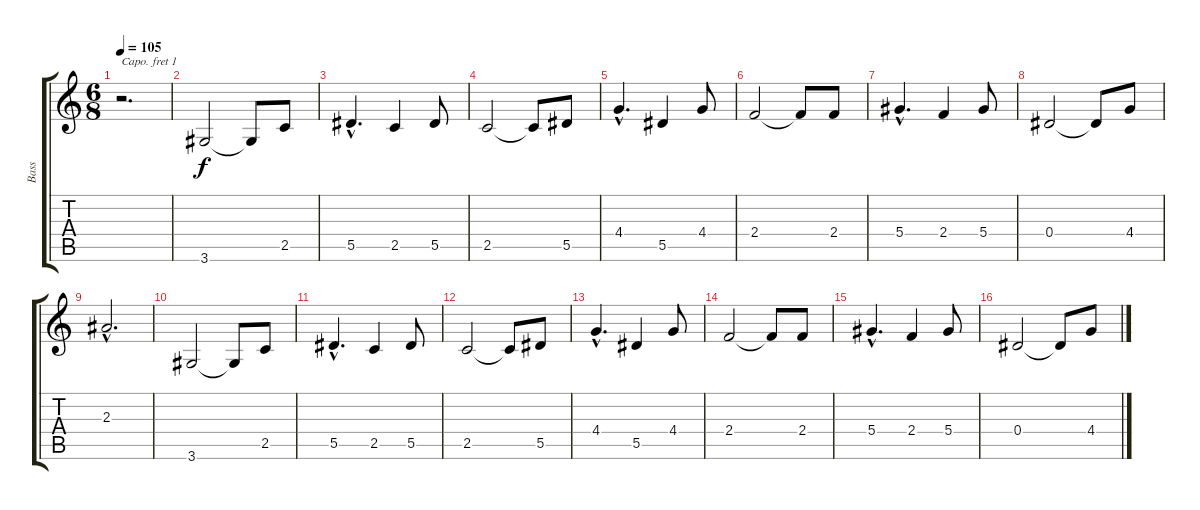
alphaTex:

\track ("Bass" "Bass") {instrument acousticbass}
\staff {score tabs}
\capo 1
\tuning (E4 B3 G3 D3 A2 E2) {hide}
\ts (6 8)
\tempo 105
\clef g2
\ks c
r.2{d dy f instrument acousticbass} |
3.6.2 3.6{t}.8 2.5.8 |
5.5{hac}.4{d} 2.5.4 5.5.8 |
2.5.2 2.5{t}.8 5.5.8 |
4.4{hac}.4{d} 5.5.4 4.4.8 |
2.4.2 2.4{t}.8 2.4.8 |
5.4{hac}.4{d} 2.4.4 5.4.8 |
0.4.2 0.4{t}.8 4.4.8 |
2.3{hac}.2{d} |
3.6.2 3.6{t}.8 2.5.8 |
5.5{hac}.4{d} 2.5.4 5.5.8 |
2.5.2 2.5{t}.8 5.5.8 |
4.4{hac}.4{d} 5.5.4 4.4.8 |
2.4.2 2.4{t}.8 2.4.8 |
5.4{hac}.4{d} 2.4.4 5.4.8 |
0.4.2 0.4{t}.8 4.4.8
